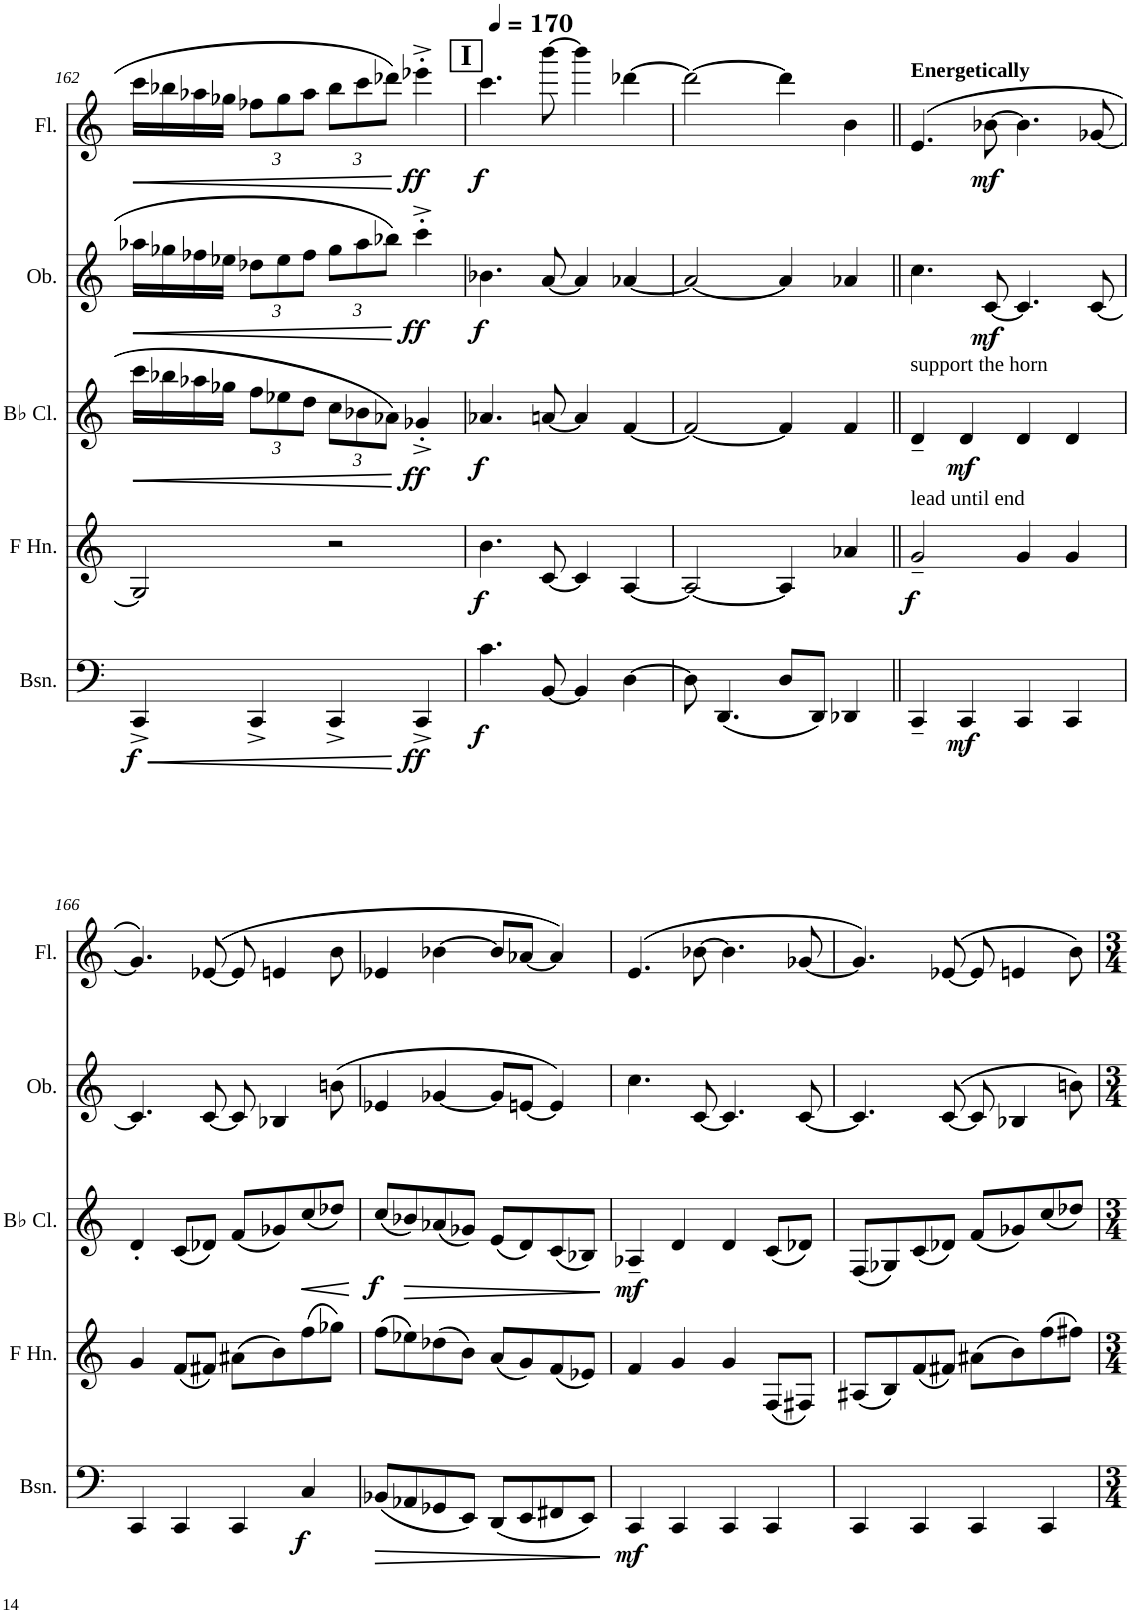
**kern	**dynam	**kern	**dynam	**kern	**dynam	**kern	**dynam	**kern	**dynam
*part5	*part5	*part4	*part4	*part3	*part3	*part2	*part2	*part1	*part1
*staff5	*staff5	*staff4	*staff4	*staff3	*staff3	*staff2	*staff2	*staff1	*staff1
*I"Bassoon	*	*I"Horn in F	*	*I"Bb Clarinet	*	*I"English Horn	*	*I"Flute	*
*I'Bsn.	*	*	*	*I'Bb Cl.	*	*I'E. Hn.	*	*I'Fl.	*
!!LO:PB:g=z
*clefF4	*	*clefF4	*	*clefG2	*	*clefG2	*	*clefG2	*
*	*	*Trd4c7	*	*Trd1c2	*	*Trd4c7	*	*	*
*k[]	*	*k[]	*	*k[]	*	*k[]	*	*k[]	*
*M4/4	*	*M4/4	*	*M4/4	*	*M4/4	*	*M4/4	*
=162	=162	=162	=162	=162	=162	=162	=162	=162	=162
!	!LO:HP:b	!	!	!	!LO:HP:b	!	!	!	!LO:HP:b
!	!LO:DY:n=1:b	!	!	!	!	!	!	!	!
4CC^/	< f	2G/]	.	16ccc\LL	<	16aa-X\LL	.	16ccc\LL	<
.	.	.	.	16bb-X\	.	16gg-X\	.	16bb-X\	.
.	.	.	.	16aa-X\	.	16ff-X\	.	16aa-X\	.
.	.	.	.	16gg-X\JJ	.	16ee-X\JJ	.	16gg-X\JJ	.
*	*	*	*	*Xbrackettup	*	*Xbrackettup	*	*Xbrackettup	*
4CC^/	.	.	.	12ff\L	.	12dd-X\L	.	12ff-X\L	.
.	.	.	.	12ee-X\	.	12ee-\	.	12gg-\	.
.	.	.	.	12dd\J	.	12ff-\J	.	12aa-\J	.
4CC^/	.	2r	.	12cc\L	.	12gg-\L	.	12bb-\L	.
.	.	.	.	12b-X\	.	12aa-\	.	12ccc\	.
.	.	.	.	12a-X\J	.	12bb-X\J	.	12ddd-X\J	.
!	!LO:DY:n=2:b	!	!	!	!LO:DY:b	!	!LO:DY:b	!	!LO:DY:n=1:b
4CC^/	ff	.	.	4g-X'^/	ff	4ccc'^\	ff	4eee-X'^\	[ ff
=163	=163	=163	=163	=163	=163	=163	=163	=163	=163
!!LO:REH:place=s1:a:B:cj:fs=14:t=I
*	*	*	*	*	*	*	*	*MM170	*
!	!LO:DY:b	!	!LO:DY:b	!	!LO:DY:b	!	!LO:DY:b	!	!LO:DY:b
4.c\	f	4.b\	f	4.a-X/	f	4.b-X\	f	4.ccc\	f
[8BB/	.	[8c/	.	[8an/	.	[8a/	.	[8bbb\	.
4BB/]	.	4c/]	.	4a/]	.	4a/]	.	4bbb\]	.
[4D\	.	[4A/	.	[4f/	.	[4a-X/	.	[4ddd-X\	.
=164	=164	=164	=164	=164	=164	=164	=164	=164	=164
8D\]	.	2A/_	.	2f/_	.	2a-/_	.	2ddd-\_	.
(4.DD/	.	.	.	.	.	.	.	.	.
8D/L	.	4A/]	.	4f/]	.	4a-/]	.	4ddd-\]	.
8DD/J)	.	.	.	.	.	.	.	.	.
4DD-X/	.	4a-X/	.	4f/	.	4a-X/	.	4b\	.
=165||	=165||	=165||	=165||	=165||	=165||	=165||	=165||	=165||	=165||
!	!	!	!	!	!	!	!	!LO:TX:a:B:t=Energetically	!
!	!	!	!	!LO:TX:a:t=support the horn	!	!	!	!	!
!	!	!LO:TX:a:t=lead until end	!	!	!	!	!	!	!
!	!	!	!LO:DY:b	!	!	!	!	!	!
4CC~/	.	2g~/	f	4d~/	.	4.cc\	.	(4.e/	.
!	!LO:DY:b	!	!	!	!LO:DY:b	!	!	!	!
4CC/	mf	.	.	4d/	mf	.	.	.	.
!	!	!	!	!	!	!	!LO:DY:b	!	!LO:DY:b
.	.	.	.	.	.	[8c/	mf	[8b-X\	mf
4CC/	.	4g/	.	4d/	.	4.c/]	.	4.b-\]	.
4CC/	.	4g/	.	4d/	.	.	.	.	.
.	.	.	.	.	.	[8c/	.	[8g-X/	.
!!LO:LB:g=z
=166	=166	=166	=166	=166	=166	=166	=166	=166	=166
4CC/	.	4g/	.	4d'/	.	4.c/]	.	4.g-/])	.
4CC/	.	(8f/L	.	(8c/L	.	.	.	.	.
.	.	8f#X/J)	.	8d-X/J)	.	[8c/	.	([8e-X/	.
4CC/	.	(8a#X\L	.	(8f/L	.	8c/]	.	8e-/]	.
.	.	8b\)	.	8g-X/)	.	4B-X/	.	4en/	.
!	!LO:DY:b	!	!	!	!LO:HP:b	!	!	!	!
4C/	f	(8ff\	.	(8cc/	<	.	.	.	.
.	.	8gg-X\J)	.	8dd-X/J)	.	(8bn\	.	8b\	.
.	.	.	.	.	[	.	.	.	.
=167	=167	=167	=167	=167	=167	=167	=167	=167	=167
!	!	!	!	!	!LO:DY:b	!	!	!	!
(8BB-X/L	.	(8ff\L	.	(8cc/L	f	4e-X/	.	4e-X/	.
8AA-X/	.	8ee-X\)	.	8b-X/)	.	.	.	.	.
8GG-X/	.	(8dd-X\	.	(8a-X/	.	[4g-X/	.	[4b-X\	.
8EE/J)	.	8b\J)	.	8g-X/J)	.	.	.	.	.
(8DD/L	.	(8a/L	.	(8e/L	.	8g-/L]	.	8b-/L]	.
8EE/	.	8g/)	.	8d/)	.	[8en/J	.	[8a-X/J	.
8FF#X/	.	(8f/	.	(8c/	.	4e/])	.	4a-/])	.
8EE/J)	.	8e-X/J)	.	8B-X/J)	.	.	.	.	.
.	[	.	.	.	[	.	.	.	.
=168	=168	=168	=168	=168	=168	=168	=168	=168	=168
!	!LO:DY:b	!	!	!	!LO:DY:b	!	!	!	!
4CC/	mf	4f/	.	4A-X~/	mf	4.cc\	.	(4.e/	.
4CC/	.	4g/	.	4d/	.	.	.	.	.
.	.	.	.	.	.	[8c/	.	[8b-X\	.
4CC/	.	4g/	.	4d/	.	4.c/]	.	4.b-\]	.
4CC/	.	(8F/L	.	(8c/L	.	.	.	.	.
.	.	8F#X/J)	.	8d-X/J)	.	[8c/	.	[8g-X/	.
=169	=169	=169	=169	=169	=169	=169	=169	=169	=169
4CC/	.	(8A#X/L	.	(8F/L	.	4.c/]	.	4.g-/])	.
.	.	8B/)	.	8G-X/)	.	.	.	.	.
4CC/	.	(8f/	.	(8c/	.	.	.	.	.
.	.	8f#X/J)	.	8d-X/J)	.	([8c/	.	([8e-X/	.
4CC/	.	(8a#X\L	.	(8f/L	.	8c/]	.	8e-/]	.
.	.	8b\)	.	8g-X/)	.	4B-X/	.	4en/	.
4CC/	.	(8ff\	.	(8cc/	.	.	.	.	.
.	.	8ff#X\J)	.	8dd-X/J)	.	8bn\)	.	8b\)	.
=	=	=	=	=	=	=	=	=	=
*-	*-	*-	*-	*-	*-	*-	*-	*-	*-
